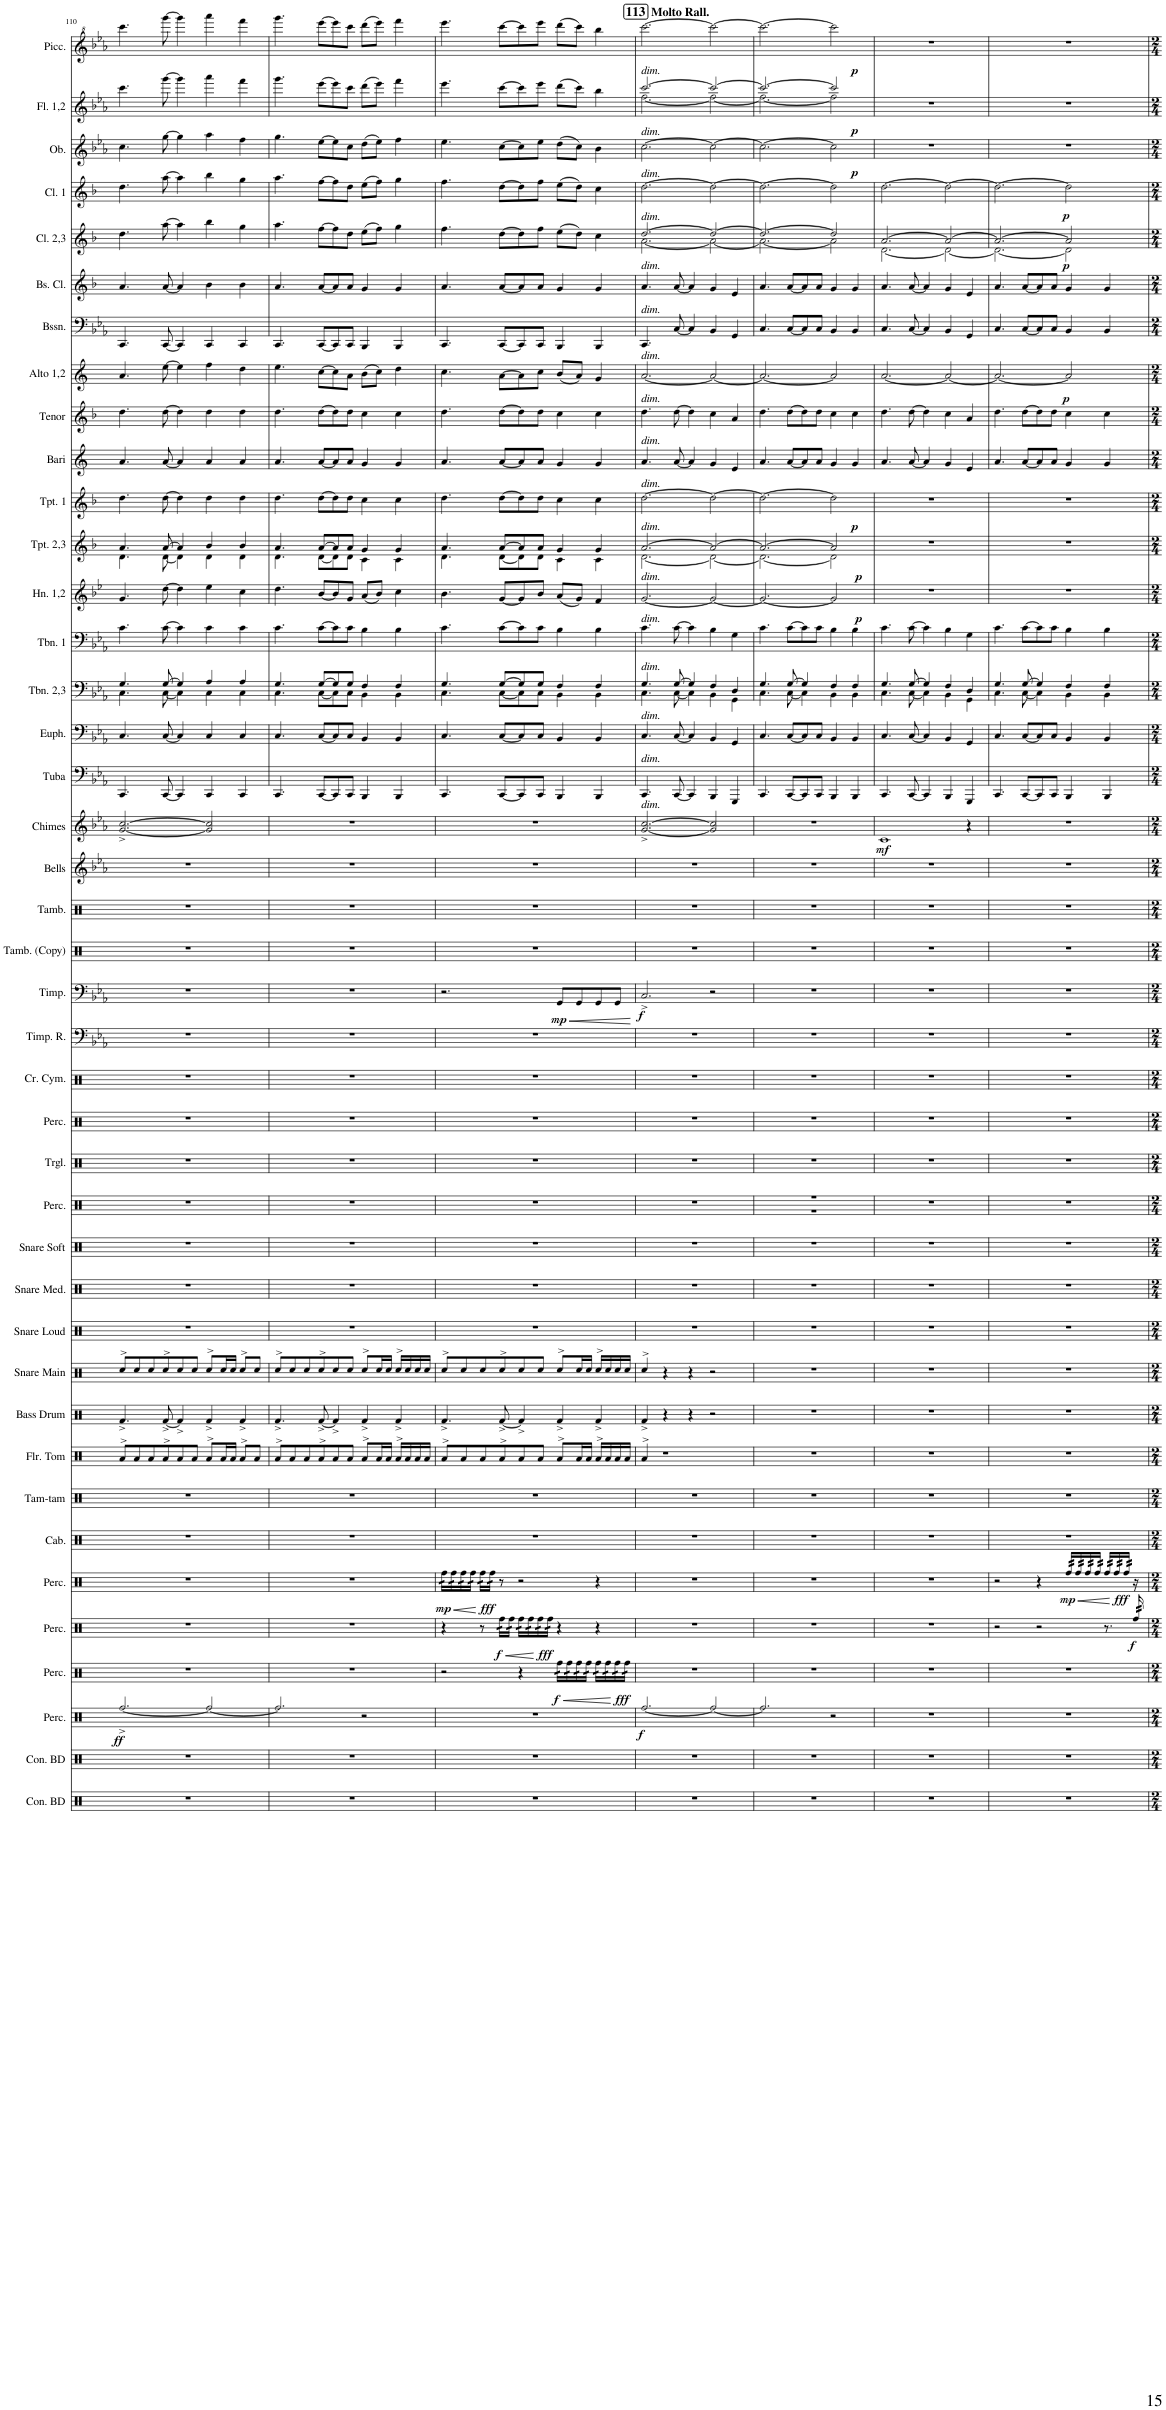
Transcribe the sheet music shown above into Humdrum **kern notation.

**kern	**kern	**kern	**dynam	**kern	**dynam	**kern	**dynam	**kern	**dynam	**kern	**kern	**kern	**kern	**kern	**kern	**kern	**kern	**kern	**kern	**kern	**kern	**kern	**kern	**dynam	**kern	**kern	**kern	**kern	**dynam	**kern	**kern	**kern	**kern	**kern	**dynam	**kern	**dynam	**kern	**dynam	**kern	**kern	**kern	**dynam	**kern	**kern	**kern	**dynam	**kern	**dynam	**kern	**dynam	**kern	**dynam	**kern	**dynam
*part41	*part40	*part39	*part39	*part38	*part38	*part37	*part37	*part36	*part36	*part35	*part34	*part33	*part32	*part31	*part30	*part29	*part28	*part27	*part26	*part25	*part24	*part23	*part22	*part22	*part21	*part20	*part19	*part18	*part18	*part17	*part16	*part15	*part14	*part13	*part13	*part12	*part12	*part11	*part11	*part10	*part9	*part8	*part8	*part7	*part6	*part5	*part5	*part4	*part4	*part3	*part3	*part2	*part2	*part1	*part1
*staff41	*staff40	*staff39	*staff39	*staff38	*staff38	*staff37	*staff37	*staff36	*staff36	*staff35	*staff34	*staff33	*staff32	*staff31	*staff30	*staff29	*staff28	*staff27	*staff26	*staff25	*staff24	*staff23	*staff22	*staff22	*staff21	*staff20	*staff19	*staff18	*staff18	*staff17	*staff16	*staff15	*staff14	*staff13	*staff13	*staff12	*staff12	*staff11	*staff11	*staff10	*staff9	*staff8	*staff8	*staff7	*staff6	*staff5	*staff5	*staff4	*staff4	*staff3	*staff3	*staff2	*staff2	*staff1	*staff1
*I"Concert Bass Drum	*I"Concert Bass Drum	*I"Percussion	*	*I"Percussion	*	*I"Percussion	*	*I"Percussion	*	*I"Cabasa	*I"Large Tam-tam	*I"Deep Floor Tom	*I"Bass Drum	*I"Snare Main	*I"Snare Loud	*I"Snare Medium	*I"Snare Soft	*I"Snare Drum Bass Drum	*I"Triangle	*I"Percussion	*I"Crash Cymbal	*I"Timpani Rolls	*I"Timpani	*	*I"Tambourine (Copy)	*I"Tambourine	*I"Bells	*I"Chimes	*	*I"Tuba	*I"Euphonium	*I"2nd &amp; 3rd Trombones	*I"1st Trombone	*I"1st &amp; 2nd Horns in F	*	*I"2nd &amp; 3rd Bb Trumpets	*	*I"1st Bb Trumpet	*	*I"Eb Baritone Saxophone	*I"Bb Tenor Saxophone	*I"1st &amp; 2nd Eb Alto Saxophones	*	*I"Bassoon	*I"Bb Bass Clarinet	*I"2nd &amp; 3rd Bb Clarinets	*	*I"1st Bb Clarinet	*	*I"Oboe	*	*I"1st &amp; 2nd Flutes	*	*I"Piccolo	*
*I'Con. BD	*I'Con. BD	*I'Perc.	*	*I'Perc.	*	*I'Perc.	*	*I'Perc.	*	*I'Cab.	*I'Tam-tam	*I'Flr. Tom	*I'Bass Drum	*I'Snare Main	*I'Snare Loud	*I'Snare Med.	*I'Snare Soft	*	*I'Trgl.	*I'Perc.	*I'Cr. Cym.	*I'Timp. R.	*I'Timp.	*	*I'Tamb. (Copy)	*I'Tamb.	*I'Bells	*I'Chimes	*	*I'Tuba	*I'Euph.	*I'Tbn. 2,3	*I'Tbn. 1	*I'Hn. 1,2	*	*I'Tpt. 2,3	*	*I'Tpt. 1	*	*I'Bari	*I'Tenor	*I'Alto 1,2	*	*I'Bssn.	*I'Bs. Cl.	*I'Cl. 2,3	*	*I'Cl. 1	*	*I'Ob.	*	*I'Fl. 1,2	*	*I'Picc.	*
!!LO:PB:g=z
*clefX	*clefX	*clefX	*	*clefX	*	*clefX	*	*clefX	*	*clefX	*clefX	*clefX	*clefX	*clefX	*clefX	*clefX	*clefX	*clefX	*clefX	*clefX	*clefX	*clefF4	*clefF4	*	*clefX	*clefX	*clefG2	*clefG2	*	*clefF4	*clefF4	*clefF4	*clefF4	*clefG2	*	*clefG2	*	*clefG2	*	*clefG2	*clefG2	*clefG2	*	*clefF4	*clefG2	*clefG2	*	*clefG2	*	*clefG2	*	*clefG2	*	*clefG^2	*
*	*	*	*	*	*	*	*	*	*	*	*	*	*	*	*	*	*	*	*	*	*	*	*	*	*	*	*Trd-14c-24	*	*	*	*	*	*	*Trd4c7	*	*Trd1c2	*	*Trd1c2	*	*Trd12c21	*Trd8c14	*Trd5c9	*	*	*Trd8c14	*Trd1c2	*	*Trd1c2	*	*	*	*	*	*Trd-7c-12	*
*k[]	*k[]	*k[]	*	*k[]	*	*k[]	*	*k[]	*	*k[]	*k[]	*k[]	*k[]	*k[]	*k[]	*k[]	*k[]	*k[]	*k[]	*k[]	*k[]	*k[b-e-a-]	*k[b-e-a-]	*	*k[]	*k[]	*k[b-e-a-]	*k[b-e-a-]	*	*k[b-e-a-]	*k[b-e-a-]	*k[b-e-a-]	*k[b-e-a-]	*k[b-e-]	*	*k[b-]	*	*k[b-]	*	*k[]	*k[b-]	*k[]	*	*k[b-e-a-]	*k[b-]	*k[b-]	*	*k[b-]	*	*k[b-e-a-]	*	*k[b-e-a-]	*	*k[b-e-a-]	*
*M5/4	*M5/4	*M5/4	*	*M5/4	*	*M5/4	*	*M5/4	*	*M5/4	*M5/4	*M5/4	*M5/4	*M5/4	*M5/4	*M5/4	*M5/4	*M5/4	*M5/4	*M5/4	*M5/4	*M5/4	*M5/4	*	*M5/4	*M5/4	*M5/4	*M5/4	*	*M5/4	*M5/4	*M5/4	*M5/4	*M5/4	*	*M5/4	*	*M5/4	*	*M5/4	*M5/4	*M5/4	*	*M5/4	*M5/4	*M5/4	*	*M5/4	*	*M5/4	*	*M5/4	*	*M5/4	*
=110	=110	=110	=110	=110	=110	=110	=110	=110	=110	=110	=110	=110	=110	=110	=110	=110	=110	=110	=110	=110	=110	=110	=110	=110	=110	=110	=110	=110	=110	=110	=110	=110	=110	=110	=110	=110	=110	=110	=110	=110	=110	=110	=110	=110	=110	=110	=110	=110	=110	=110	=110	=110	=110	=110	=110
*	*	*	*	*	*	*	*	*	*	*	*	*	*	*	*	*	*	*	*	*	*	*	*	*	*	*	*	*	*	*	*	*^	*	*	*	*^	*	*	*	*	*	*	*	*	*	*	*	*	*	*	*	*	*	*	*
!	!	!	!LO:DY:b	!	!	!	!	!	!	!	!	!	!	!	!	!	!	!	!	!	!	!	!	!	!	!	!	!	!	!	!	!	!	!	!	!	!	!	!	!	!	!	!	!	!	!	!	!	!	!	!	!	!	!	!	!	!
4%5r	4%5r	[2.Rff^/	ff	4%5r	.	4%5r	.	4%5r	.	4%5r	4%5r	8Ra^>/L	4.Rf^/	8Rcc^>/L	4%5r	4%5r	4%5r	4%5r	4%5r	4%5r	4%5r	4%5r	4%5r	.	4%5r	4%5r	4%5r	[2.g/^ [2.cc/^	.	4.CC/	4.C/	4.G/	4.C\	4.c\	4.g/	.	4.a/	4.d\	.	4.dd\	.	4.a/	4.dd\	4.a/	.	4.CC/	4.a/	4.dd\	.	4.dd\	.	4.cc\	.	4.ccc\	.	4.cccc\	.
.	.	.	.	.	.	.	.	.	.	.	.	8Ra/	.	8Rcc/	.	.	.	.	.	.	.	.	.	.	.	.	.	.	.	.	.	.	.	.	.	.	.	.	.	.	.	.	.	.	.	.	.	.	.	.	.	.	.	.	.	.	.
.	.	.	.	.	.	.	.	.	.	.	.	8Ra/	.	8Rcc/	.	.	.	.	.	.	.	.	.	.	.	.	.	.	.	.	.	.	.	.	.	.	.	.	.	.	.	.	.	.	.	.	.	.	.	.	.	.	.	.	.	.	.
.	.	.	.	.	.	.	.	.	.	.	.	8Ra^>/	[8Rf^/	8Rcc^>/	.	.	.	.	.	.	.	.	.	.	.	.	.	.	.	[8CC/	[8C/	[8G/	[8C\	[8c\	[8dd\	.	[8a/	[8d\	.	[8dd\	.	[8a/	[8dd\	[8ee\	.	[8CC/	[8a/	[8aa\	.	[8aa\	.	[8gg\	.	[8ggg\	.	[8gggg\	.
.	.	.	.	.	.	.	.	.	.	.	.	8Ra/	4Rf^/]	8Rcc/	.	.	.	.	.	.	.	.	.	.	.	.	.	.	.	4CC/]	4C/]	4G/]	4C\]	4c\]	4dd\]	.	4a/]	4d\]	.	4dd\]	.	4a/]	4dd\]	4ee\]	.	4CC/]	4a/]	4aa\]	.	4aa\]	.	4gg\]	.	4ggg\]	.	4gggg\]	.
.	.	.	.	.	.	.	.	.	.	.	.	8Ra/J	.	8Rcc/J	.	.	.	.	.	.	.	.	.	.	.	.	.	.	.	.	.	.	.	.	.	.	.	.	.	.	.	.	.	.	.	.	.	.	.	.	.	.	.	.	.	.	.
.	.	2Rff/_	.	.	.	.	.	.	.	.	.	8Ra^>/L	4Rf^/	8Rcc^>/L	.	.	.	.	.	.	.	.	.	.	.	.	.	2g/] 2cc/]	.	4CC/	4C/	4A-/	4C\	4c\	4ee-\	.	4b-/	4d\	.	4dd\	.	4a/	4dd\	4ff\	.	4CC/	4b-\	4bb-\	.	4bb-\	.	4aa-\	.	4aaa-\	.	4aaaa-\	.
.	.	.	.	.	.	.	.	.	.	.	.	16Ra/L	.	16Rcc/L	.	.	.	.	.	.	.	.	.	.	.	.	.	.	.	.	.	.	.	.	.	.	.	.	.	.	.	.	.	.	.	.	.	.	.	.	.	.	.	.	.	.	.
.	.	.	.	.	.	.	.	.	.	.	.	16Ra/JJ	.	16Rcc/JJ	.	.	.	.	.	.	.	.	.	.	.	.	.	.	.	.	.	.	.	.	.	.	.	.	.	.	.	.	.	.	.	.	.	.	.	.	.	.	.	.	.	.	.
.	.	.	.	.	.	.	.	.	.	.	.	8Ra^>/L	4Rf^/	8Rcc^>/L	.	.	.	.	.	.	.	.	.	.	.	.	.	.	.	4CC/	4C/	4A-/	4C\	4c\	4cc\	.	4b-/	4d\	.	4dd\	.	4a/	4dd\	4dd\	.	4CC/	4b-\	4gg\	.	4gg\	.	4ff\	.	4fff\	.	4ffff\	.
.	.	.	.	.	.	.	.	.	.	.	.	8Ra/J	.	8Rcc/J	.	.	.	.	.	.	.	.	.	.	.	.	.	.	.	.	.	.	.	.	.	.	.	.	.	.	.	.	.	.	.	.	.	.	.	.	.	.	.	.	.	.	.
=111	=111	=111	=111	=111	=111	=111	=111	=111	=111	=111	=111	=111	=111	=111	=111	=111	=111	=111	=111	=111	=111	=111	=111	=111	=111	=111	=111	=111	=111	=111	=111	=111	=111	=111	=111	=111	=111	=111	=111	=111	=111	=111	=111	=111	=111	=111	=111	=111	=111	=111	=111	=111	=111	=111	=111	=111	=111
4%5r	4%5r	2.Rff/]	.	4%5r	.	4%5r	.	4%5r	.	4%5r	4%5r	8Ra^>/L	4.Rf^/	8Rcc^>/L	4%5r	4%5r	4%5r	4%5r	4%5r	4%5r	4%5r	4%5r	4%5r	.	4%5r	4%5r	4%5r	4%5r	.	4.CC/	4.C/	4.G/	4.C\	4.c\	4.dd\	.	4.a/	4.d\	.	4.dd\	.	4.a/	4.dd\	4.ee\	.	4.CC/	4.a/	4.aa\	.	4.aa\	.	4.gg\	.	4.ggg\	.	4.gggg\	.
.	.	.	.	.	.	.	.	.	.	.	.	8Ra/	.	8Rcc/	.	.	.	.	.	.	.	.	.	.	.	.	.	.	.	.	.	.	.	.	.	.	.	.	.	.	.	.	.	.	.	.	.	.	.	.	.	.	.	.	.	.	.
.	.	.	.	.	.	.	.	.	.	.	.	8Ra/	.	8Rcc/	.	.	.	.	.	.	.	.	.	.	.	.	.	.	.	.	.	.	.	.	.	.	.	.	.	.	.	.	.	.	.	.	.	.	.	.	.	.	.	.	.	.	.
.	.	.	.	.	.	.	.	.	.	.	.	8Ra^>/	[8Rf^/	8Rcc^>/	.	.	.	.	.	.	.	.	.	.	.	.	.	.	.	[8CC/L	[8C/L	[8G/L	[8C\L	[8c\L	[8b-/L	.	[8a/L	[8d\L	.	[8dd\L	.	[8a/L	[8dd\L	[8cc\L	.	[8CC/L	[8a/L	[8ff\L	.	[8ff\L	.	[8ee-\L	.	[8eee-\L	.	[8eeee-\L	.
.	.	.	.	.	.	.	.	.	.	.	.	8Ra/	4Rf^/]	8Rcc/	.	.	.	.	.	.	.	.	.	.	.	.	.	.	.	8CC/]	8C/]	8G/]	8C\]	8c\]	8b-/]	.	8a/]	8d\]	.	8dd\]	.	8a/]	8dd\]	8cc\]	.	8CC/]	8a/]	8ff\]	.	8ff\]	.	8ee-\]	.	8eee-\]	.	8eeee-\]	.
.	.	.	.	.	.	.	.	.	.	.	.	8Ra/J	.	8Rcc/J	.	.	.	.	.	.	.	.	.	.	.	.	.	.	.	8CC/J	8C/J	8G/J	8C\J	8c\J	8g/J	.	8a/J	8d\J	.	8dd\J	.	8a/J	8dd\J	8a\J	.	8CC/J	8a/J	8dd\J	.	8dd\J	.	8cc\J	.	8ccc\J	.	8cccc\J	.
.	.	2r	.	.	.	.	.	.	.	.	.	8Ra^>/L	4Rf^/	8Rcc^>/L	.	.	.	.	.	.	.	.	.	.	.	.	.	.	.	4BBB-/	4BB-/	4F/	4BB-\	4B-\	(8a/L	.	4g/	4c\	.	4cc\	.	4g/	4cc\	(8b\L	.	4BBB-/	4g/	(8ee\L	.	(8ee\L	.	(8dd\L	.	(8ddd\L	.	(8dddd\L	.
.	.	.	.	.	.	.	.	.	.	.	.	16Ra/L	.	16Rcc/L	.	.	.	.	.	.	.	.	.	.	.	.	.	.	.	.	.	.	.	.	8b-/J)	.	.	.	.	.	.	.	.	8cc\J)	.	.	.	8ff\J)	.	8ff\J)	.	8ee-\J)	.	8eee-\J)	.	8eeee-\J)	.
.	.	.	.	.	.	.	.	.	.	.	.	16Ra/JJ	.	16Rcc/JJ	.	.	.	.	.	.	.	.	.	.	.	.	.	.	.	.	.	.	.	.	.	.	.	.	.	.	.	.	.	.	.	.	.	.	.	.	.	.	.	.	.	.	.
.	.	.	.	.	.	.	.	.	.	.	.	16Ra^>/LL	4Rf^/	16Rcc^>/LL	.	.	.	.	.	.	.	.	.	.	.	.	.	.	.	4BBB-/	4BB-/	4F/	4BB-\	4B-\	4cc\	.	4g/	4c\	.	4cc\	.	4g/	4cc\	4dd\	.	4BBB-/	4g/	4gg\	.	4gg\	.	4ff\	.	4fff\	.	4ffff\	.
.	.	.	.	.	.	.	.	.	.	.	.	16Ra/	.	16Rcc/	.	.	.	.	.	.	.	.	.	.	.	.	.	.	.	.	.	.	.	.	.	.	.	.	.	.	.	.	.	.	.	.	.	.	.	.	.	.	.	.	.	.	.
.	.	.	.	.	.	.	.	.	.	.	.	16Ra/	.	16Rcc/	.	.	.	.	.	.	.	.	.	.	.	.	.	.	.	.	.	.	.	.	.	.	.	.	.	.	.	.	.	.	.	.	.	.	.	.	.	.	.	.	.	.	.
.	.	.	.	.	.	.	.	.	.	.	.	16Ra/JJ	.	16Rcc/JJ	.	.	.	.	.	.	.	.	.	.	.	.	.	.	.	.	.	.	.	.	.	.	.	.	.	.	.	.	.	.	.	.	.	.	.	.	.	.	.	.	.	.	.
=112	=112	=112	=112	=112	=112	=112	=112	=112	=112	=112	=112	=112	=112	=112	=112	=112	=112	=112	=112	=112	=112	=112	=112	=112	=112	=112	=112	=112	=112	=112	=112	=112	=112	=112	=112	=112	=112	=112	=112	=112	=112	=112	=112	=112	=112	=112	=112	=112	=112	=112	=112	=112	=112	=112	=112	=112	=112
!	!	!	!	!	!	!	!	!	!LO:HP:b	!	!	!	!	!	!	!	!	!	!	!	!	!	!	!	!	!	!	!	!	!	!	!	!	!	!	!	!	!	!	!	!	!	!	!	!	!	!	!	!	!	!	!	!	!	!	!	!
!	!	!	!	!	!	!	!	!	!LO:DY:n=1:b	!	!	!	!	!	!	!	!	!	!	!	!	!	!	!	!	!	!	!	!	!	!	!	!	!	!	!	!	!	!	!	!	!	!	!	!	!	!	!	!	!	!	!	!	!	!	!	!
*	*	*	*	*	*	*	*	*tremolo	*	*	*	*	*	*	*	*	*	*	*	*	*	*	*	*	*	*	*	*	*	*	*	*	*	*	*	*	*	*	*	*	*	*	*	*	*	*	*	*	*	*	*	*	*	*	*	*	*
4%5r	4%5r	4%5r	.	2r	.	4r	.	32Rff\LLL	< mp	4%5r	4%5r	8Ra^>/L	4.Rf^/	8Rcc^>/L	4%5r	4%5r	4%5r	4%5r	4%5r	4%5r	4%5r	4%5r	2.r	.	4%5r	4%5r	4%5r	4%5r	.	4.CC/	4.C/	4.G/	4.C\	4.c\	4.b-\	.	4.a/	4.d\	.	4.dd\	.	4.a/	4.dd\	4.cc\	.	4.CC/	4.a/	4.ff\	.	4.ff\	.	4.ee-\	.	4.eee-\	.	4.eeee-\	.
.	.	.	.	.	.	.	.	32Rff\	.	.	.	.	.	.	.	.	.	.	.	.	.	.	.	.	.	.	.	.	.	.	.	.	.	.	.	.	.	.	.	.	.	.	.	.	.	.	.	.	.	.	.	.	.	.	.	.	.
.	.	.	.	.	.	.	.	32Rff\	.	.	.	.	.	.	.	.	.	.	.	.	.	.	.	.	.	.	.	.	.	.	.	.	.	.	.	.	.	.	.	.	.	.	.	.	.	.	.	.	.	.	.	.	.	.	.	.	.
.	.	.	.	.	.	.	.	32Rff\	.	.	.	.	.	.	.	.	.	.	.	.	.	.	.	.	.	.	.	.	.	.	.	.	.	.	.	.	.	.	.	.	.	.	.	.	.	.	.	.	.	.	.	.	.	.	.	.	.
.	.	.	.	.	.	.	.	32Rff\	.	.	.	8Ra/	.	8Rcc/	.	.	.	.	.	.	.	.	.	.	.	.	.	.	.	.	.	.	.	.	.	.	.	.	.	.	.	.	.	.	.	.	.	.	.	.	.	.	.	.	.	.	.
.	.	.	.	.	.	.	.	32Rff\	.	.	.	.	.	.	.	.	.	.	.	.	.	.	.	.	.	.	.	.	.	.	.	.	.	.	.	.	.	.	.	.	.	.	.	.	.	.	.	.	.	.	.	.	.	.	.	.	.
.	.	.	.	.	.	.	.	32Rff\	.	.	.	.	.	.	.	.	.	.	.	.	.	.	.	.	.	.	.	.	.	.	.	.	.	.	.	.	.	.	.	.	.	.	.	.	.	.	.	.	.	.	.	.	.	.	.	.	.
.	.	.	.	.	.	.	.	32Rff\JJJ	.	.	.	.	.	.	.	.	.	.	.	.	.	.	.	.	.	.	.	.	.	.	.	.	.	.	.	.	.	.	.	.	.	.	.	.	.	.	.	.	.	.	.	.	.	.	.	.	.
.	.	.	.	.	.	8r	.	32Rff\LLL	.	.	.	8Ra/	.	8Rcc/	.	.	.	.	.	.	.	.	.	.	.	.	.	.	.	.	.	.	.	.	.	.	.	.	.	.	.	.	.	.	.	.	.	.	.	.	.	.	.	.	.	.	.
.	.	.	.	.	.	.	.	32Rff\	.	.	.	.	.	.	.	.	.	.	.	.	.	.	.	.	.	.	.	.	.	.	.	.	.	.	.	.	.	.	.	.	.	.	.	.	.	.	.	.	.	.	.	.	.	.	.	.	.
!	!	!	!	!	!	!	!	!	!LO:DY:n=2:b	!	!	!	!	!	!	!	!	!	!	!	!	!	!	!	!	!	!	!	!	!	!	!	!	!	!	!	!	!	!	!	!	!	!	!	!	!	!	!	!	!	!	!	!	!	!	!	!
.	.	.	.	.	.	.	.	32Rff\	[ fff	.	.	.	.	.	.	.	.	.	.	.	.	.	.	.	.	.	.	.	.	.	.	.	.	.	.	.	.	.	.	.	.	.	.	.	.	.	.	.	.	.	.	.	.	.	.	.	.
.	.	.	.	.	.	.	.	32Rff\JJJ	.	.	.	.	.	.	.	.	.	.	.	.	.	.	.	.	.	.	.	.	.	.	.	.	.	.	.	.	.	.	.	.	.	.	.	.	.	.	.	.	.	.	.	.	.	.	.	.	.
!	!	!	!	!	!	!	!LO:HP:b	!	!	!	!	!	!	!	!	!	!	!	!	!	!	!	!	!	!	!	!	!	!	!	!	!	!	!	!	!	!	!	!	!	!	!	!	!	!	!	!	!	!	!	!	!	!	!	!	!	!
!	!	!	!	!	!	!	!LO:DY:n=1:b	!	!	!	!	!	!	!	!	!	!	!	!	!	!	!	!	!	!	!	!	!	!	!	!	!	!	!	!	!	!	!	!	!	!	!	!	!	!	!	!	!	!	!	!	!	!	!	!	!	!
*	*	*	*	*	*	*tremolo	*	*	*	*	*	*	*	*	*	*	*	*	*	*	*	*	*	*	*	*	*	*	*	*	*	*	*	*	*	*	*	*	*	*	*	*	*	*	*	*	*	*	*	*	*	*	*	*	*	*	*
.	.	.	.	.	.	32Rff\LLL	< f	8r	.	.	.	8Ra^>/	[8Rf^/	8Rcc^>/	.	.	.	.	.	.	.	.	.	.	.	.	.	.	.	[8CC/L	[8C/L	[8G/L	[8C\L	[8c\L	[8g/L	.	[8a/L	[8d\L	.	[8dd\L	.	[8a/L	[8dd\L	[8a\L	.	[8CC/L	[8a/L	[8dd\L	.	[8dd\L	.	[8cc\L	.	[8ccc\L	.	[8cccc\L	.
.	.	.	.	.	.	32Rff\	.	.	.	.	.	.	.	.	.	.	.	.	.	.	.	.	.	.	.	.	.	.	.	.	.	.	.	.	.	.	.	.	.	.	.	.	.	.	.	.	.	.	.	.	.	.	.	.	.	.	.
.	.	.	.	.	.	32Rff\	.	.	.	.	.	.	.	.	.	.	.	.	.	.	.	.	.	.	.	.	.	.	.	.	.	.	.	.	.	.	.	.	.	.	.	.	.	.	.	.	.	.	.	.	.	.	.	.	.	.	.
.	.	.	.	.	.	32Rff\JJJ	.	.	.	.	.	.	.	.	.	.	.	.	.	.	.	.	.	.	.	.	.	.	.	.	.	.	.	.	.	.	.	.	.	.	.	.	.	.	.	.	.	.	.	.	.	.	.	.	.	.	.
.	.	.	.	4r	.	32Rff\LLL	.	2r	.	.	.	8Ra/	4Rf^/]	8Rcc/	.	.	.	.	.	.	.	.	.	.	.	.	.	.	.	8CC/]	8C/]	8G/]	8C\]	8c\]	8g/]	.	8a/]	8d\]	.	8dd\]	.	8a/]	8dd\]	8a\]	.	8CC/]	8a/]	8dd\]	.	8dd\]	.	8cc\]	.	8ccc\]	.	8cccc\]	.
.	.	.	.	.	.	32Rff\	.	.	.	.	.	.	.	.	.	.	.	.	.	.	.	.	.	.	.	.	.	.	.	.	.	.	.	.	.	.	.	.	.	.	.	.	.	.	.	.	.	.	.	.	.	.	.	.	.	.	.
.	.	.	.	.	.	32Rff\	.	.	.	.	.	.	.	.	.	.	.	.	.	.	.	.	.	.	.	.	.	.	.	.	.	.	.	.	.	.	.	.	.	.	.	.	.	.	.	.	.	.	.	.	.	.	.	.	.	.	.
.	.	.	.	.	.	32Rff\	.	.	.	.	.	.	.	.	.	.	.	.	.	.	.	.	.	.	.	.	.	.	.	.	.	.	.	.	.	.	.	.	.	.	.	.	.	.	.	.	.	.	.	.	.	.	.	.	.	.	.
.	.	.	.	.	.	32Rff\	.	.	.	.	.	8Ra/J	.	8Rcc/J	.	.	.	.	.	.	.	.	.	.	.	.	.	.	.	8CC/J	8C/J	8G/J	8C\J	8c\J	8b-/J	.	8a/J	8d\J	.	8dd\J	.	8a/J	8dd\J	8cc\J	.	8CC/J	8a/J	8ff\J	.	8ff\J	.	8ee-\J	.	8eee-\J	.	8eeee-\J	.
.	.	.	.	.	.	32Rff\	.	.	.	.	.	.	.	.	.	.	.	.	.	.	.	.	.	.	.	.	.	.	.	.	.	.	.	.	.	.	.	.	.	.	.	.	.	.	.	.	.	.	.	.	.	.	.	.	.	.	.
!	!	!	!	!	!	!	!LO:DY:n=2:b	!	!	!	!	!	!	!	!	!	!	!	!	!	!	!	!	!	!	!	!	!	!	!	!	!	!	!	!	!	!	!	!	!	!	!	!	!	!	!	!	!	!	!	!	!	!	!	!	!	!
.	.	.	.	.	.	32Rff\	[ fff	.	.	.	.	.	.	.	.	.	.	.	.	.	.	.	.	.	.	.	.	.	.	.	.	.	.	.	.	.	.	.	.	.	.	.	.	.	.	.	.	.	.	.	.	.	.	.	.	.	.
.	.	.	.	.	.	32Rff\JJJ	.	.	.	.	.	.	.	.	.	.	.	.	.	.	.	.	.	.	.	.	.	.	.	.	.	.	.	.	.	.	.	.	.	.	.	.	.	.	.	.	.	.	.	.	.	.	.	.	.	.	.
!	!	!	!	!	!LO:HP:b	!	!	!	!	!	!	!	!	!	!	!	!	!	!	!	!	!	!	!LO:HP:b	!	!	!	!	!	!	!	!	!	!	!	!	!	!	!	!	!	!	!	!	!	!	!	!	!	!	!	!	!	!	!	!	!
!	!	!	!	!	!LO:DY:n=1:b	!	!	!	!	!	!	!	!	!	!	!	!	!	!	!	!	!	!	!LO:DY:n=1:b	!	!	!	!	!	!	!	!	!	!	!	!	!	!	!	!	!	!	!	!	!	!	!	!	!	!	!	!	!	!	!	!	!
*	*	*	*	*tremolo	*	*	*	*	*	*	*	*	*	*	*	*	*	*	*	*	*	*	*	*	*	*	*	*	*	*	*	*	*	*	*	*	*	*	*	*	*	*	*	*	*	*	*	*	*	*	*	*	*	*	*	*	*
.	.	.	.	32Rff\LLL	< f	4r	.	.	.	.	.	8Ra^>/L	4Rf^/	8Rcc^>/L	.	.	.	.	.	.	.	.	8GG/L	< mp	.	.	.	.	.	4BBB-/	4BB-/	4F/	4BB-\	4B-\	(8a/L	.	4g/	4c\	.	4cc\	.	4g/	4cc\	(8b/L	.	4BBB-/	4g/	(8ee\L	.	(8ee\L	.	(8dd\L	.	(8ddd\L	.	(8dddd\L	.
.	.	.	.	32Rff\	.	.	.	.	.	.	.	.	.	.	.	.	.	.	.	.	.	.	.	.	.	.	.	.	.	.	.	.	.	.	.	.	.	.	.	.	.	.	.	.	.	.	.	.	.	.	.	.	.	.	.	.	.
.	.	.	.	32Rff\	.	.	.	.	.	.	.	.	.	.	.	.	.	.	.	.	.	.	.	.	.	.	.	.	.	.	.	.	.	.	.	.	.	.	.	.	.	.	.	.	.	.	.	.	.	.	.	.	.	.	.	.	.
.	.	.	.	32Rff\	.	.	.	.	.	.	.	.	.	.	.	.	.	.	.	.	.	.	.	.	.	.	.	.	.	.	.	.	.	.	.	.	.	.	.	.	.	.	.	.	.	.	.	.	.	.	.	.	.	.	.	.	.
.	.	.	.	32Rff\	.	.	.	.	.	.	.	16Ra/L	.	16Rcc/L	.	.	.	.	.	.	.	.	8GG/	.	.	.	.	.	.	.	.	.	.	.	8g/J)	.	.	.	.	.	.	.	.	8a/J)	.	.	.	8dd\J)	.	8dd\J)	.	8cc\J)	.	8ccc\J)	.	8cccc\J)	.
.	.	.	.	32Rff\	.	.	.	.	.	.	.	.	.	.	.	.	.	.	.	.	.	.	.	.	.	.	.	.	.	.	.	.	.	.	.	.	.	.	.	.	.	.	.	.	.	.	.	.	.	.	.	.	.	.	.	.	.
.	.	.	.	32Rff\	.	.	.	.	.	.	.	16Ra/JJ	.	16Rcc/JJ	.	.	.	.	.	.	.	.	.	.	.	.	.	.	.	.	.	.	.	.	.	.	.	.	.	.	.	.	.	.	.	.	.	.	.	.	.	.	.	.	.	.	.
.	.	.	.	32Rff\JJJ	.	.	.	.	.	.	.	.	.	.	.	.	.	.	.	.	.	.	.	.	.	.	.	.	.	.	.	.	.	.	.	.	.	.	.	.	.	.	.	.	.	.	.	.	.	.	.	.	.	.	.	.	.
.	.	.	.	32Rff\LLL	.	4r	.	4r	.	.	.	16Ra^>/LL	4Rf^/	16Rcc^>/LL	.	.	.	.	.	.	.	.	8GG/	.	.	.	.	.	.	4BBB-/	4BB-/	4F/	4BB-\	4B-\	4f/	.	4g/	4c\	.	4cc\	.	4g/	4cc\	4g/	.	4BBB-/	4g/	4cc\	.	4cc\	.	4b-\	.	4bb-\	.	4bbb-\	.
.	.	.	.	32Rff\	.	.	.	.	.	.	.	.	.	.	.	.	.	.	.	.	.	.	.	.	.	.	.	.	.	.	.	.	.	.	.	.	.	.	.	.	.	.	.	.	.	.	.	.	.	.	.	.	.	.	.	.	.
.	.	.	.	32Rff\	.	.	.	.	.	.	.	16Ra/	.	16Rcc/	.	.	.	.	.	.	.	.	.	.	.	.	.	.	.	.	.	.	.	.	.	.	.	.	.	.	.	.	.	.	.	.	.	.	.	.	.	.	.	.	.	.	.
.	.	.	.	32Rff\	.	.	.	.	.	.	.	.	.	.	.	.	.	.	.	.	.	.	.	.	.	.	.	.	.	.	.	.	.	.	.	.	.	.	.	.	.	.	.	.	.	.	.	.	.	.	.	.	.	.	.	.	.
.	.	.	.	32Rff\	.	.	.	.	.	.	.	16Ra/	.	16Rcc/	.	.	.	.	.	.	.	.	8GG/J	.	.	.	.	.	.	.	.	.	.	.	.	.	.	.	.	.	.	.	.	.	.	.	.	.	.	.	.	.	.	.	.	.	.
.	.	.	.	32Rff\	.	.	.	.	.	.	.	.	.	.	.	.	.	.	.	.	.	.	.	.	.	.	.	.	.	.	.	.	.	.	.	.	.	.	.	.	.	.	.	.	.	.	.	.	.	.	.	.	.	.	.	.	.
!	!	!	!	!	!LO:DY:n=2:b	!	!	!	!	!	!	!	!	!	!	!	!	!	!	!	!	!	!	!	!	!	!	!	!	!	!	!	!	!	!	!	!	!	!	!	!	!	!	!	!	!	!	!	!	!	!	!	!	!	!	!	!
.	.	.	.	32Rff\	[ fff	.	.	.	.	.	.	16Ra/JJ	.	16Rcc/JJ	.	.	.	.	.	.	.	.	.	.	.	.	.	.	.	.	.	.	.	.	.	.	.	.	.	.	.	.	.	.	.	.	.	.	.	.	.	.	.	.	.	.	.
.	.	.	.	32Rff\JJJ	.	.	.	.	.	.	.	.	.	.	.	.	.	.	.	.	.	.	.	.	.	.	.	.	.	.	.	.	.	.	.	.	.	.	.	.	.	.	.	.	.	.	.	.	.	.	.	.	.	.	.	.	.
*	*	*	*	*Xtremolo	*	*	*	*	*	*	*	*	*	*	*	*	*	*	*	*	*	*	*	*	*	*	*	*	*	*	*	*	*	*	*	*	*	*	*	*	*	*	*	*	*	*	*	*	*	*	*	*	*	*	*	*	*
*	*	*	*	*	*	*	*	*	*	*	*	*	*	*	*	*	*	*	*	*	*	*	*	*	*	*	*	*	*	*	*	*v	*v	*	*	*	*v	*v	*	*	*	*	*	*	*	*	*	*	*	*	*	*	*	*	*	*	*
.	.	.	.	.	.	.	.	.	.	.	.	.	.	.	.	.	.	.	.	.	.	.	.	[	.	.	.	.	.	.	.	.	.	.	.	.	.	.	.	.	.	.	.	.	.	.	.	.	.	.	.	.	.	.	.
=113	=113	=113	=113	=113	=113	=113	=113	=113	=113	=113	=113	=113	=113	=113	=113	=113	=113	=113	=113	=113	=113	=113	=113	=113	=113	=113	=113	=113	=113	=113	=113	=113	=113	=113	=113	=113	=113	=113	=113	=113	=113	=113	=113	=113	=113	=113	=113	=113	=113	=113	=113	=113	=113	=113	=113
*	*	*	*	*	*	*	*	*	*	*	*	*	*	*	*	*	*	*	*	*	*	*	*	*	*	*	*	*	*	*	*	*^	*	*	*	*^	*	*	*	*	*	*	*	*	*	*^	*	*	*	*	*	*^	*	*	*
!!LO:REH:place=s1:a:B:cj:fs=14:t=113
!	!	!	!	!	!	!	!	!	!	!	!	!	!	!	!	!	!	!	!	!	!	!	!	!	!	!	!	!	!	!	!	!	!	!	!	!	!	!	!	!	!	!	!	!	!	!	!	!	!	!	!	!	!	!	!	!	!	!LO:TX:a:B:t=Molto Rall.	!
!	!	!	!	!	!	!	!	!	!	!	!	!	!	!	!	!	!	!	!	!	!	!	!	!	!	!	!	!	!	!	!	!	!	!	!	!	!	!	!	!	!	!	!	!	!	!	!	!	!	!	!	!	!	!	!	!	!	!LO:TX:b:i:t=dim.	!
!	!	!	!	!	!	!	!	!	!	!	!	!	!	!	!	!	!	!	!	!	!	!	!	!	!	!	!	!	!	!	!	!	!	!	!	!	!	!	!	!	!	!	!	!	!	!	!	!	!	!	!	!	!	!	!LO:TX:b:i:t=dim.	!	!	!	!
!	!	!	!	!	!	!	!	!	!	!	!	!	!	!	!	!	!	!	!	!	!	!	!	!	!	!	!	!	!	!	!	!	!	!	!	!	!	!	!	!	!	!	!	!	!	!	!	!	!	!	!	!	!LO:TX:b:i:t=dim.	!	!	!	!	!	!
!	!	!	!	!	!	!	!	!	!	!	!	!	!	!	!	!	!	!	!	!	!	!	!	!	!	!	!	!	!	!	!	!	!	!	!	!	!	!	!	!	!	!	!	!	!	!	!	!	!	!	!LO:TX:b:i:t=dim.	!	!	!	!	!	!	!	!
!	!	!	!	!	!	!	!	!	!	!	!	!	!	!	!	!	!	!	!	!	!	!	!	!	!	!	!	!	!	!	!	!	!	!	!	!	!	!	!	!	!	!	!	!	!	!	!	!LO:TX:b:i:t=dim.	!	!	!	!	!	!	!	!	!	!	!
!	!	!	!	!	!	!	!	!	!	!	!	!	!	!	!	!	!	!	!	!	!	!	!	!	!	!	!	!	!	!	!	!	!	!	!	!	!	!	!	!	!	!	!	!	!	!	!LO:TX:b:i:t=dim.	!	!	!	!	!	!	!	!	!	!	!	!
!	!	!	!	!	!	!	!	!	!	!	!	!	!	!	!	!	!	!	!	!	!	!	!	!	!	!	!	!	!	!	!	!	!	!	!	!	!	!	!	!	!	!	!	!	!	!LO:TX:b:i:t=dim.	!	!	!	!	!	!	!	!	!	!	!	!	!
!	!	!	!	!	!	!	!	!	!	!	!	!	!	!	!	!	!	!	!	!	!	!	!	!	!	!	!	!	!	!	!	!	!	!	!	!	!	!	!	!	!	!	!	!LO:TX:b:i:t=dim.	!	!	!	!	!	!	!	!	!	!	!	!	!	!	!
!	!	!	!	!	!	!	!	!	!	!	!	!	!	!	!	!	!	!	!	!	!	!	!	!	!	!	!	!	!	!	!	!	!	!	!	!	!	!	!	!	!	!	!LO:TX:b:i:t=dim.	!	!	!	!	!	!	!	!	!	!	!	!	!	!	!	!
!	!	!	!	!	!	!	!	!	!	!	!	!	!	!	!	!	!	!	!	!	!	!	!	!	!	!	!	!	!	!	!	!	!	!	!	!	!	!	!	!	!	!LO:TX:b:i:t=dim.	!	!	!	!	!	!	!	!	!	!	!	!	!	!	!	!	!
!	!	!	!	!	!	!	!	!	!	!	!	!	!	!	!	!	!	!	!	!	!	!	!	!	!	!	!	!	!	!	!	!	!	!	!	!	!	!	!	!LO:TX:b:i:t=dim.	!	!	!	!	!	!	!	!	!	!	!	!	!	!	!	!	!	!	!
!	!	!	!	!	!	!	!	!	!	!	!	!	!	!	!	!	!	!	!	!	!	!	!	!	!	!	!	!	!	!	!	!	!	!	!	!	!LO:TX:b:i:t=dim.	!	!	!	!	!	!	!	!	!	!	!	!	!	!	!	!	!	!	!	!	!	!
!	!	!	!	!	!	!	!	!	!	!	!	!	!	!	!	!	!	!	!	!	!	!	!	!	!	!	!	!	!	!	!	!	!	!	!LO:TX:b:i:t=dim.	!	!	!	!	!	!	!	!	!	!	!	!	!	!	!	!	!	!	!	!	!	!	!	!
!	!	!	!	!	!	!	!	!	!	!	!	!	!	!	!	!	!	!	!	!	!	!	!	!	!	!	!	!	!	!	!	!	!	!LO:TX:b:i:t=dim.	!	!	!	!	!	!	!	!	!	!	!	!	!	!	!	!	!	!	!	!	!	!	!	!	!
!	!	!	!	!	!	!	!	!	!	!	!	!	!	!	!	!	!	!	!	!	!	!	!	!	!	!	!	!	!	!	!	!LO:TX:b:i:t=dim.	!	!	!	!	!	!	!	!	!	!	!	!	!	!	!	!	!	!	!	!	!	!	!	!	!	!	!
!	!	!	!	!	!	!	!	!	!	!	!	!	!	!	!	!	!	!	!	!	!	!	!	!	!	!	!	!	!	!	!LO:TX:b:i:t=dim.	!	!	!	!	!	!	!	!	!	!	!	!	!	!	!	!	!	!	!	!	!	!	!	!	!	!	!	!
!	!	!	!	!	!	!	!	!	!	!	!	!	!	!	!	!	!	!	!	!	!	!	!	!	!	!	!	!	!	!LO:TX:b:i:t=dim.	!	!	!	!	!	!	!	!	!	!	!	!	!	!	!	!	!	!	!	!	!	!	!	!	!	!	!	!	!
!	!	!	!LO:DY:b	!	!	!	!	!	!	!	!	!	!	!	!	!	!	!	!	!	!	!	!	!LO:DY:b	!	!	!	!	!	!	!	!	!	!	!	!	!	!	!	!	!	!	!	!	!	!	!	!	!	!	!	!	!	!	!	!	!	!	!
4%5r	4%5r	[2.Rff/	f	4%5r	.	4%5r	.	4%5r	.	4%5r	4%5r	4Ra^>/	4Rf^/	4Rcc^>/	4%5r	4%5r	4%5r	4%5r	4%5r	4%5r	4%5r	4%5r	2.C^/	f	4%5r	4%5r	4%5r	[2.g/^ [2.cc/^	.	4.CC/	4.C/	4.G/	4.C\	4.c\	[2.g/	.	[2.a/	[2.d\	.	[2.dd\	.	4.a/	4.dd\	[2.a/	.	4.CC/	4.a/	[2.dd/	[2.a\	.	[2.dd\	.	[2.cc\	.	[2.ccc/	[2.ff\	.	[2.cccc\	.
.	.	.	.	.	.	.	.	.	.	.	.	1r	4r	4r	.	.	.	.	.	.	.	.	.	.	.	.	.	.	.	.	.	.	.	.	.	.	.	.	.	.	.	.	.	.	.	.	.	.	.	.	.	.	.	.	.	.	.	.	.
.	.	.	.	.	.	.	.	.	.	.	.	.	.	.	.	.	.	.	.	.	.	.	.	.	.	.	.	.	.	[8CC/	[8C/	[8G/	[8C\	[8c\	.	.	.	.	.	.	.	[8a/	[8dd\	.	.	[8C/	[8a/	.	.	.	.	.	.	.	.	.	.	.	.
.	.	.	.	.	.	.	.	.	.	.	.	.	4r	4r	.	.	.	.	.	.	.	.	.	.	.	.	.	.	.	4CC/]	4C/]	4G/]	4C\]	4c\]	.	.	.	.	.	.	.	4a/]	4dd\]	.	.	4C/]	4a/]	.	.	.	.	.	.	.	.	.	.	.	.
.	.	2Rff/_	.	.	.	.	.	.	.	.	.	.	2r	2r	.	.	.	.	.	.	.	.	2r	.	.	.	.	2g/] 2cc/]	.	4BBB-/	4BB-/	4F/	4BB-\	4B-\	2g/_	.	2a/_	2d\_	.	2dd\_	.	4g/	4cc\	2a/_	.	4BB-/	4g/	2dd/_	2a\_	.	2dd\_	.	2cc\_	.	2ccc/_	2ff\_	.	2cccc\_	.
.	.	.	.	.	.	.	.	.	.	.	.	.	.	.	.	.	.	.	.	.	.	.	.	.	.	.	.	.	.	4GGG/	4GG/	4D/	4GG\	4G\	.	.	.	.	.	.	.	4e/	4a/	.	.	4GG/	4e/	.	.	.	.	.	.	.	.	.	.	.	.
=114	=114	=114	=114	=114	=114	=114	=114	=114	=114	=114	=114	=114	=114	=114	=114	=114	=114	=114	=114	=114	=114	=114	=114	=114	=114	=114	=114	=114	=114	=114	=114	=114	=114	=114	=114	=114	=114	=114	=114	=114	=114	=114	=114	=114	=114	=114	=114	=114	=114	=114	=114	=114	=114	=114	=114	=114	=114	=114	=114
*	*	*	*	*	*	*	*	*	*	*	*	*	*	*	*	*	*	*^	*	*	*	*	*	*	*	*	*	*	*	*	*	*	*	*	*	*	*	*	*	*	*	*	*	*	*	*	*	*	*	*	*	*	*	*	*	*	*	*	*
4%5r	4%5r	2.Rff/]	.	4%5r	.	4%5r	.	4%5r	.	4%5r	4%5r	4%5r	4%5r	4%5r	4%5r	4%5r	4%5r	4%5r	4%5r	4%5r	4%5r	4%5r	4%5r	4%5r	.	4%5r	4%5r	4%5r	4%5r	.	4.CC/	4.C/	4.G/	4.C\	4.c\	2.g/_	.	2.a/_	2.d\_	.	2.dd\_	.	4.a/	4.dd\	2.a/_	.	4.C/	4.a/	2.dd/_	2.a\_	.	2.dd\_	.	2.cc\_	.	2.ccc/_	2.ff\_	.	2.cccc\_	.
.	.	.	.	.	.	.	.	.	.	.	.	.	.	.	.	.	.	.	.	.	.	.	.	.	.	.	.	.	.	.	[8CC/L	[8C/L	[8G/	[8C\	[8c\L	.	.	.	.	.	.	.	[8a/L	[8dd\L	.	.	[8C/L	[8a/L	.	.	.	.	.	.	.	.	.	.	.	.
.	.	.	.	.	.	.	.	.	.	.	.	.	.	.	.	.	.	.	.	.	.	.	.	.	.	.	.	.	.	.	8CC/]	8C/]	4G/]	4C\]	8c\]	.	.	.	.	.	.	.	8a/]	8dd\]	.	.	8C/]	8a/]	.	.	.	.	.	.	.	.	.	.	.	.
.	.	.	.	.	.	.	.	.	.	.	.	.	.	.	.	.	.	.	.	.	.	.	.	.	.	.	.	.	.	.	8CC/J	8C/J	.	.	8c\J	.	.	.	.	.	.	.	8a/J	8dd\J	.	.	8C/J	8a/J	.	.	.	.	.	.	.	.	.	.	.	.
!	!	!	!	!	!	!	!	!	!	!	!	!	!	!	!	!	!	!	!	!	!	!	!	!	!	!	!	!	!	!	!	!	!	!	!	!	!	!	!	!	!	!LO:DY:b	!	!	!	!	!	!	!	!	!	!	!	!	!LO:DY:b	!	!	!LO:DY:b	!	!LO:DY:b
.	.	2r	.	.	.	.	.	.	.	.	.	.	.	.	.	.	.	.	.	.	.	.	.	.	.	.	.	.	.	.	4BBB-/	4BB-/	4F/	4BB-\	4B-\	2g/]	.	2a/]	2d\]	.	2dd\]	p	4g/	4cc\	2a/]	.	4BB-/	4g/	2dd/]	2a\]	.	2dd\]	.	2cc\]	p	2ccc/]	2ff\]	p	2cccc\]	p
.	.	.	.	.	.	.	.	.	.	.	.	.	.	.	.	.	.	.	.	.	.	.	.	.	.	.	.	.	.	.	4BBB-/	4BB-/	4F/	4BB-\	4B-\	.	.	.	.	.	.	.	4g/	4cc\	.	.	4BB-/	4g/	.	.	.	.	.	.	.	.	.	.	.	.
*	*	*	*	*	*	*	*	*	*	*	*	*	*	*	*	*	*	*v	*v	*	*	*	*	*	*	*	*	*	*	*	*	*	*	*	*	*	*	*v	*v	*	*	*	*	*	*	*	*	*	*	*	*	*	*	*	*	*v	*v	*	*	*
=115	=115	=115	=115	=115	=115	=115	=115	=115	=115	=115	=115	=115	=115	=115	=115	=115	=115	=115	=115	=115	=115	=115	=115	=115	=115	=115	=115	=115	=115	=115	=115	=115	=115	=115	=115	=115	=115	=115	=115	=115	=115	=115	=115	=115	=115	=115	=115	=115	=115	=115	=115	=115	=115	=115	=115	=115	=115
!	!	!	!	!	!	!	!	!	!	!	!	!	!	!	!	!	!	!	!	!	!	!	!	!	!	!	!	!	!LO:DY:b	!	!	!	!	!	!	!LO:DY:b	!	!LO:DY:b	!	!	!	!	!	!	!	!	!	!	!	!	!	!	!	!	!	!	!
4%5r	4%5r	4%5r	.	4%5r	.	4%5r	.	4%5r	.	4%5r	4%5r	4%5r	4%5r	4%5r	4%5r	4%5r	4%5r	4%5r	4%5r	4%5r	4%5r	4%5r	4%5r	.	4%5r	4%5r	4%5r	1c	mf	4.CC/	4.C/	4.G/	4.C\	4.c\	4%5r	p	4%5r	p	4%5r	.	4.a/	4.dd\	[2.a/	.	4.C/	4.a/	[2.a/	[2.d\	.	[2.dd\	.	4%5r	.	4%5r	.	4%5r	.
.	.	.	.	.	.	.	.	.	.	.	.	.	.	.	.	.	.	.	.	.	.	.	.	.	.	.	.	.	.	[8CC/	[8C/	[8G/	[8C\	[8c\	.	.	.	.	.	.	[8a/	[8dd\	.	.	[8C/	[8a/	.	.	.	.	.	.	.	.	.	.	.
.	.	.	.	.	.	.	.	.	.	.	.	.	.	.	.	.	.	.	.	.	.	.	.	.	.	.	.	.	.	4CC/]	4C/]	4G/]	4C\]	4c\]	.	.	.	.	.	.	4a/]	4dd\]	.	.	4C/]	4a/]	.	.	.	.	.	.	.	.	.	.	.
.	.	.	.	.	.	.	.	.	.	.	.	.	.	.	.	.	.	.	.	.	.	.	.	.	.	.	.	.	.	4BBB-/	4BB-/	4F/	4BB-\	4B-\	.	.	.	.	.	.	4g/	4cc\	2a/_	.	4BB-/	4g/	2a/_	2d\_	.	2dd\_	.	.	.	.	.	.	.
.	.	.	.	.	.	.	.	.	.	.	.	.	.	.	.	.	.	.	.	.	.	.	.	.	.	.	.	4r	.	4GGG/	4GG/	4D/	4GG\	4G\	.	.	.	.	.	.	4e/	4a/	.	.	4GG/	4e/	.	.	.	.	.	.	.	.	.	.	.
=116	=116	=116	=116	=116	=116	=116	=116	=116	=116	=116	=116	=116	=116	=116	=116	=116	=116	=116	=116	=116	=116	=116	=116	=116	=116	=116	=116	=116	=116	=116	=116	=116	=116	=116	=116	=116	=116	=116	=116	=116	=116	=116	=116	=116	=116	=116	=116	=116	=116	=116	=116	=116	=116	=116	=116	=116	=116
4%5r	4%5r	4%5r	.	4%5r	.	2r	.	2r	.	4%5r	4%5r	4%5r	4%5r	4%5r	4%5r	4%5r	4%5r	4%5r	4%5r	4%5r	4%5r	4%5r	4%5r	.	4%5r	4%5r	4%5r	4%5r	.	4.CC/	4.C/	4.G/	4.C\	4.c\	4%5r	.	4%5r	.	4%5r	.	4.a/	4.dd\	2.a/_	.	4.C/	4.a/	2.a/_	2.d\_	.	2.dd\_	.	4%5r	.	4%5r	.	4%5r	.
.	.	.	.	.	.	.	.	.	.	.	.	.	.	.	.	.	.	.	.	.	.	.	.	.	.	.	.	.	.	[8CC/L	[8C/L	[8G/	[8C\	[8c\L	.	.	.	.	.	.	[8a/L	[8dd\L	.	.	[8C/L	[8a/L	.	.	.	.	.	.	.	.	.	.	.
.	.	.	.	.	.	2r	.	4r	.	.	.	.	.	.	.	.	.	.	.	.	.	.	.	.	.	.	.	.	.	8CC/]	8C/]	4G/]	4C\]	8c\]	.	.	.	.	.	.	8a/]	8dd\]	.	.	8C/]	8a/]	.	.	.	.	.	.	.	.	.	.	.
.	.	.	.	.	.	.	.	.	.	.	.	.	.	.	.	.	.	.	.	.	.	.	.	.	.	.	.	.	.	8CC/J	8C/J	.	.	8c\J	.	.	.	.	.	.	8a/J	8dd\J	.	.	8C/J	8a/J	.	.	.	.	.	.	.	.	.	.	.
!	!	!	!	!	!	!	!	!	!LO:HP:b	!	!	!	!	!	!	!	!	!	!	!	!	!	!	!	!	!	!	!	!	!	!	!	!	!	!	!	!	!	!	!	!	!	!	!	!	!	!	!	!	!	!	!	!	!	!	!	!
!	!	!	!	!	!	!	!	!	!LO:DY:n=1:b	!	!	!	!	!	!	!	!	!	!	!	!	!	!	!	!	!	!	!	!	!	!	!	!	!	!	!	!	!	!	!	!	!	!	!LO:DY:b	!	!	!	!	!LO:DY:b	!	!LO:DY:b	!	!	!	!	!	!
.	.	.	.	.	.	.	.	64Rff/LLLL	< mp	.	.	.	.	.	.	.	.	.	.	.	.	.	.	.	.	.	.	.	.	4BBB-/	4BB-/	4F/	4BB-\	4B-\	.	.	.	.	.	.	4g/	4cc\	2a/]	p	4BB-/	4g/	2a/]	2d\]	p	2dd\]	p	.	.	.	.	.	.
.	.	.	.	.	.	.	.	64Rff/	.	.	.	.	.	.	.	.	.	.	.	.	.	.	.	.	.	.	.	.	.	.	.	.	.	.	.	.	.	.	.	.	.	.	.	.	.	.	.	.	.	.	.	.	.	.	.	.	.
.	.	.	.	.	.	.	.	64Rff/	.	.	.	.	.	.	.	.	.	.	.	.	.	.	.	.	.	.	.	.	.	.	.	.	.	.	.	.	.	.	.	.	.	.	.	.	.	.	.	.	.	.	.	.	.	.	.	.	.
.	.	.	.	.	.	.	.	64Rff/	.	.	.	.	.	.	.	.	.	.	.	.	.	.	.	.	.	.	.	.	.	.	.	.	.	.	.	.	.	.	.	.	.	.	.	.	.	.	.	.	.	.	.	.	.	.	.	.	.
.	.	.	.	.	.	.	.	64Rff/	.	.	.	.	.	.	.	.	.	.	.	.	.	.	.	.	.	.	.	.	.	.	.	.	.	.	.	.	.	.	.	.	.	.	.	.	.	.	.	.	.	.	.	.	.	.	.	.	.
.	.	.	.	.	.	.	.	64Rff/	.	.	.	.	.	.	.	.	.	.	.	.	.	.	.	.	.	.	.	.	.	.	.	.	.	.	.	.	.	.	.	.	.	.	.	.	.	.	.	.	.	.	.	.	.	.	.	.	.
.	.	.	.	.	.	.	.	64Rff/	.	.	.	.	.	.	.	.	.	.	.	.	.	.	.	.	.	.	.	.	.	.	.	.	.	.	.	.	.	.	.	.	.	.	.	.	.	.	.	.	.	.	.	.	.	.	.	.	.
.	.	.	.	.	.	.	.	64Rff/	.	.	.	.	.	.	.	.	.	.	.	.	.	.	.	.	.	.	.	.	.	.	.	.	.	.	.	.	.	.	.	.	.	.	.	.	.	.	.	.	.	.	.	.	.	.	.	.	.
.	.	.	.	.	.	.	.	64Rff/	.	.	.	.	.	.	.	.	.	.	.	.	.	.	.	.	.	.	.	.	.	.	.	.	.	.	.	.	.	.	.	.	.	.	.	.	.	.	.	.	.	.	.	.	.	.	.	.	.
.	.	.	.	.	.	.	.	64Rff/	.	.	.	.	.	.	.	.	.	.	.	.	.	.	.	.	.	.	.	.	.	.	.	.	.	.	.	.	.	.	.	.	.	.	.	.	.	.	.	.	.	.	.	.	.	.	.	.	.
.	.	.	.	.	.	.	.	64Rff/	.	.	.	.	.	.	.	.	.	.	.	.	.	.	.	.	.	.	.	.	.	.	.	.	.	.	.	.	.	.	.	.	.	.	.	.	.	.	.	.	.	.	.	.	.	.	.	.	.
.	.	.	.	.	.	.	.	64Rff/	.	.	.	.	.	.	.	.	.	.	.	.	.	.	.	.	.	.	.	.	.	.	.	.	.	.	.	.	.	.	.	.	.	.	.	.	.	.	.	.	.	.	.	.	.	.	.	.	.
.	.	.	.	.	.	.	.	64Rff/	.	.	.	.	.	.	.	.	.	.	.	.	.	.	.	.	.	.	.	.	.	.	.	.	.	.	.	.	.	.	.	.	.	.	.	.	.	.	.	.	.	.	.	.	.	.	.	.	.
.	.	.	.	.	.	.	.	64Rff/	.	.	.	.	.	.	.	.	.	.	.	.	.	.	.	.	.	.	.	.	.	.	.	.	.	.	.	.	.	.	.	.	.	.	.	.	.	.	.	.	.	.	.	.	.	.	.	.	.
.	.	.	.	.	.	.	.	64Rff/	.	.	.	.	.	.	.	.	.	.	.	.	.	.	.	.	.	.	.	.	.	.	.	.	.	.	.	.	.	.	.	.	.	.	.	.	.	.	.	.	.	.	.	.	.	.	.	.	.
.	.	.	.	.	.	.	.	64Rff/JJJJ	.	.	.	.	.	.	.	.	.	.	.	.	.	.	.	.	.	.	.	.	.	.	.	.	.	.	.	.	.	.	.	.	.	.	.	.	.	.	.	.	.	.	.	.	.	.	.	.	.
.	.	.	.	.	.	8.r	.	64Rff/LLLL	.	.	.	.	.	.	.	.	.	.	.	.	.	.	.	.	.	.	.	.	.	4BBB-/	4BB-/	4F/	4BB-\	4B-\	.	.	.	.	.	.	4g/	4cc\	.	.	4BB-/	4g/	.	.	.	.	.	.	.	.	.	.	.
.	.	.	.	.	.	.	.	64Rff/	.	.	.	.	.	.	.	.	.	.	.	.	.	.	.	.	.	.	.	.	.	.	.	.	.	.	.	.	.	.	.	.	.	.	.	.	.	.	.	.	.	.	.	.	.	.	.	.	.
.	.	.	.	.	.	.	.	64Rff/	.	.	.	.	.	.	.	.	.	.	.	.	.	.	.	.	.	.	.	.	.	.	.	.	.	.	.	.	.	.	.	.	.	.	.	.	.	.	.	.	.	.	.	.	.	.	.	.	.
.	.	.	.	.	.	.	.	64Rff/	.	.	.	.	.	.	.	.	.	.	.	.	.	.	.	.	.	.	.	.	.	.	.	.	.	.	.	.	.	.	.	.	.	.	.	.	.	.	.	.	.	.	.	.	.	.	.	.	.
.	.	.	.	.	.	.	.	64Rff/	.	.	.	.	.	.	.	.	.	.	.	.	.	.	.	.	.	.	.	.	.	.	.	.	.	.	.	.	.	.	.	.	.	.	.	.	.	.	.	.	.	.	.	.	.	.	.	.	.
.	.	.	.	.	.	.	.	64Rff/	.	.	.	.	.	.	.	.	.	.	.	.	.	.	.	.	.	.	.	.	.	.	.	.	.	.	.	.	.	.	.	.	.	.	.	.	.	.	.	.	.	.	.	.	.	.	.	.	.
.	.	.	.	.	.	.	.	64Rff/	.	.	.	.	.	.	.	.	.	.	.	.	.	.	.	.	.	.	.	.	.	.	.	.	.	.	.	.	.	.	.	.	.	.	.	.	.	.	.	.	.	.	.	.	.	.	.	.	.
.	.	.	.	.	.	.	.	64Rff/	.	.	.	.	.	.	.	.	.	.	.	.	.	.	.	.	.	.	.	.	.	.	.	.	.	.	.	.	.	.	.	.	.	.	.	.	.	.	.	.	.	.	.	.	.	.	.	.	.
!	!	!	!	!	!	!	!	!	!LO:DY:n=2:b	!	!	!	!	!	!	!	!	!	!	!	!	!	!	!	!	!	!	!	!	!	!	!	!	!	!	!	!	!	!	!	!	!	!	!	!	!	!	!	!	!	!	!	!	!	!	!	!
.	.	.	.	.	.	.	.	64Rff/	[ fff	.	.	.	.	.	.	.	.	.	.	.	.	.	.	.	.	.	.	.	.	.	.	.	.	.	.	.	.	.	.	.	.	.	.	.	.	.	.	.	.	.	.	.	.	.	.	.	.
.	.	.	.	.	.	.	.	64Rff/	.	.	.	.	.	.	.	.	.	.	.	.	.	.	.	.	.	.	.	.	.	.	.	.	.	.	.	.	.	.	.	.	.	.	.	.	.	.	.	.	.	.	.	.	.	.	.	.	.
.	.	.	.	.	.	.	.	64Rff/	.	.	.	.	.	.	.	.	.	.	.	.	.	.	.	.	.	.	.	.	.	.	.	.	.	.	.	.	.	.	.	.	.	.	.	.	.	.	.	.	.	.	.	.	.	.	.	.	.
.	.	.	.	.	.	.	.	64Rff/JJJJ	.	.	.	.	.	.	.	.	.	.	.	.	.	.	.	.	.	.	.	.	.	.	.	.	.	.	.	.	.	.	.	.	.	.	.	.	.	.	.	.	.	.	.	.	.	.	.	.	.
*	*	*	*	*	*	*	*	*Xtremolo	*	*	*	*	*	*	*	*	*	*	*	*	*	*	*	*	*	*	*	*	*	*	*	*	*	*	*	*	*	*	*	*	*	*	*	*	*	*	*	*	*	*	*	*	*	*	*	*	*
!	!	!	!	!	!	!	!LO:DY:b	!	!	!	!	!	!	!	!	!	!	!	!	!	!	!	!	!	!	!	!	!	!	!	!	!	!	!	!	!	!	!	!	!	!	!	!	!	!	!	!	!	!	!	!	!	!	!	!	!	!
.	.	.	.	.	.	64Rff/	f	16r	.	.	.	.	.	.	.	.	.	.	.	.	.	.	.	.	.	.	.	.	.	.	.	.	.	.	.	.	.	.	.	.	.	.	.	.	.	.	.	.	.	.	.	.	.	.	.	.	.
.	.	.	.	.	.	64Rff/	.	.	.	.	.	.	.	.	.	.	.	.	.	.	.	.	.	.	.	.	.	.	.	.	.	.	.	.	.	.	.	.	.	.	.	.	.	.	.	.	.	.	.	.	.	.	.	.	.	.	.
.	.	.	.	.	.	64Rff/	.	.	.	.	.	.	.	.	.	.	.	.	.	.	.	.	.	.	.	.	.	.	.	.	.	.	.	.	.	.	.	.	.	.	.	.	.	.	.	.	.	.	.	.	.	.	.	.	.	.	.
.	.	.	.	.	.	64Rff/	.	.	.	.	.	.	.	.	.	.	.	.	.	.	.	.	.	.	.	.	.	.	.	.	.	.	.	.	.	.	.	.	.	.	.	.	.	.	.	.	.	.	.	.	.	.	.	.	.	.	.
*	*	*	*	*	*	*Xtremolo	*	*	*	*	*	*	*	*	*	*	*	*	*	*	*	*	*	*	*	*	*	*	*	*	*	*	*	*	*	*	*	*	*	*	*	*	*	*	*	*	*	*	*	*	*	*	*	*	*	*	*
*	*	*	*	*	*	*	*	*	*	*	*	*	*	*	*	*	*	*	*	*	*	*	*	*	*	*	*	*	*	*	*	*v	*v	*	*	*	*	*	*	*	*	*	*	*	*	*	*v	*v	*	*	*	*	*	*	*	*	*
=	=	=	=	=	=	=	=	=	=	=	=	=	=	=	=	=	=	=	=	=	=	=	=	=	=	=	=	=	=	=	=	=	=	=	=	=	=	=	=	=	=	=	=	=	=	=	=	=	=	=	=	=	=	=	=
*-	*-	*-	*-	*-	*-	*-	*-	*-	*-	*-	*-	*-	*-	*-	*-	*-	*-	*-	*-	*-	*-	*-	*-	*-	*-	*-	*-	*-	*-	*-	*-	*-	*-	*-	*-	*-	*-	*-	*-	*-	*-	*-	*-	*-	*-	*-	*-	*-	*-	*-	*-	*-	*-	*-	*-
